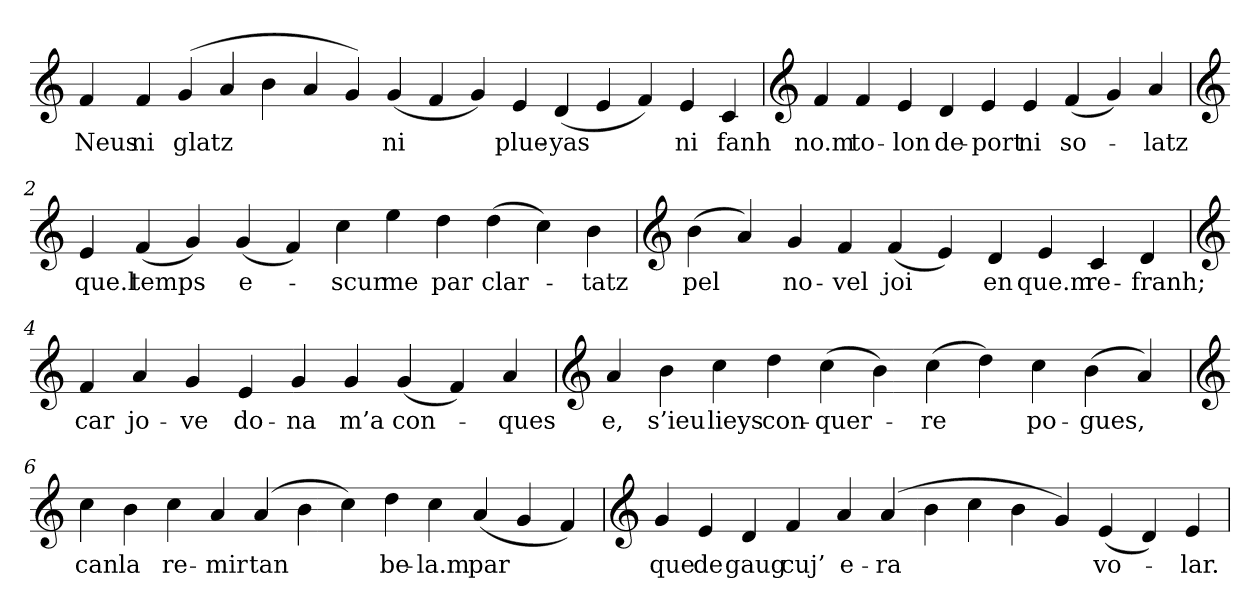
**kern	**text
*part1	*part1
*staff1	*staff1
*clefG2	*
=	=
4f	Neus
4f	ni
(4g	glatz
4a	.
4b	.
4a	.
4g)	.
(4g	ni
4f	.
4g)	.
4e	plue-
(4d	-yas
4e	.
4f)	.
4e	ni
4c	fanh
=1	=1
*clefG2	*
4f	no.m
4f	to-
4e	-lon
4d	de-
4e	-port
4e	ni
(4f	so-
4g)	.
4a	-latz
=2	=2
*clefG2	*
4e	que.l
(4f	temps
4g)	.
(4g	e-
4f)	.
4cc	-scur
4ee	me
4dd	par
(4dd	clar-
4cc)	.
4b	-tatz
=3	=3
*clefG2	*
(4b	pel
4a)	.
4g	no-
4f	-vel
(4f	joi
4e)	.
4d	en
4e	que.m
4c	re-
4d	-franh;
=4	=4
*clefG2	*
4f	car
4a	jo-
4g	-ve
4e	do-
4g	-na
4g	m’a
(4g	con-
4f)	.
4a	-ques
=5	=5
*clefG2	*
4a	e,
4b	s’ieu
4cc	lieys
4dd	con-
(4cc	-quer-
4b)	.
(4cc	-re
4dd)	.
4cc	po-
(4b	-gues,
4a)	.
=6	=6
*clefG2	*
4cc	can
4b	la
4cc	re-
4a	-mir
(4a	tan
4b	.
4cc)	.
4dd	be-
4cc	-la.m
(4a	par
4g	.
4f)	.
=7	=7
*clefG2	*
4g	que
4e	de
4d	gaug
4f	cuj’
4a	e-
(4a	-ra
4b	.
4cc	.
4b	.
4g)	.
(4e	vo-
4d)	.
4e	-lar.
=	=
*-	*-
